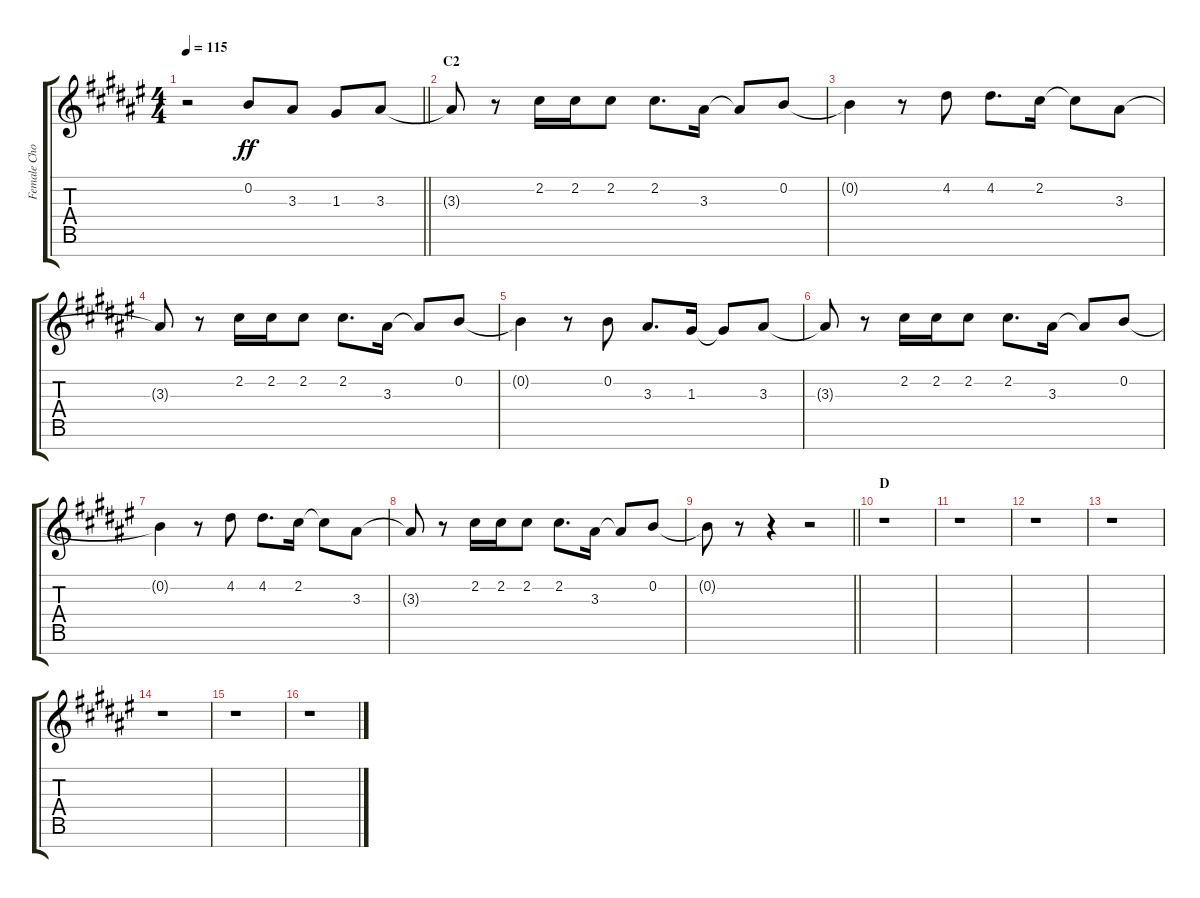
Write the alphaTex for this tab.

\track ("Female Chorus" "Female Cho") {instrument voiceoohs}
\staff {score tabs}
\tuning (E5 B4 G4 D4 A3 E3 B2) {hide}
\ts (4 4)
\tempo 115
\clef g2
\barLineRight lightlight
\ks f#
r.2{dy ff} 0.2.8 3.3.8 1.3.8 3.3.8 |
\section ("" "C2")
3.3{t}.8 r.8 2.2.16 2.2.16 2.2.8 2.2.8{d} 3.3.16 3.3{t}.8 0.2.8 |
0.2{t}.4 r.8 4.2.8 4.2.8{d} 2.2.16 2.2{t}.8 3.3.8 |
3.3{t}.8 r.8 2.2.16 2.2.16 2.2.8 2.2.8{d} 3.3.16 3.3{t}.8 0.2.8 |
0.2{t}.4 r.8 0.2.8 3.3.8{d} 1.3.16 1.3{t}.8 3.3.8 |
3.3{t}.8 r.8 2.2.16 2.2.16 2.2.8 2.2.8{d} 3.3.16 3.3{t}.8 0.2.8 |
0.2{t}.4 r.8 4.2.8 4.2.8{d} 2.2.16 2.2{t}.8 3.3.8 |
3.3{t}.8 r.8 2.2.16 2.2.16 2.2.8 2.2.8{d} 3.3.16 3.3{t}.8 0.2.8 |
\barLineRight lightlight
0.2{t}.8 r.8 r.4 r.2 |
\section ("" "D")
r.1 |
r.1 |
r.1 |
r.1 |
r.1 |
r.1 |
r.1
